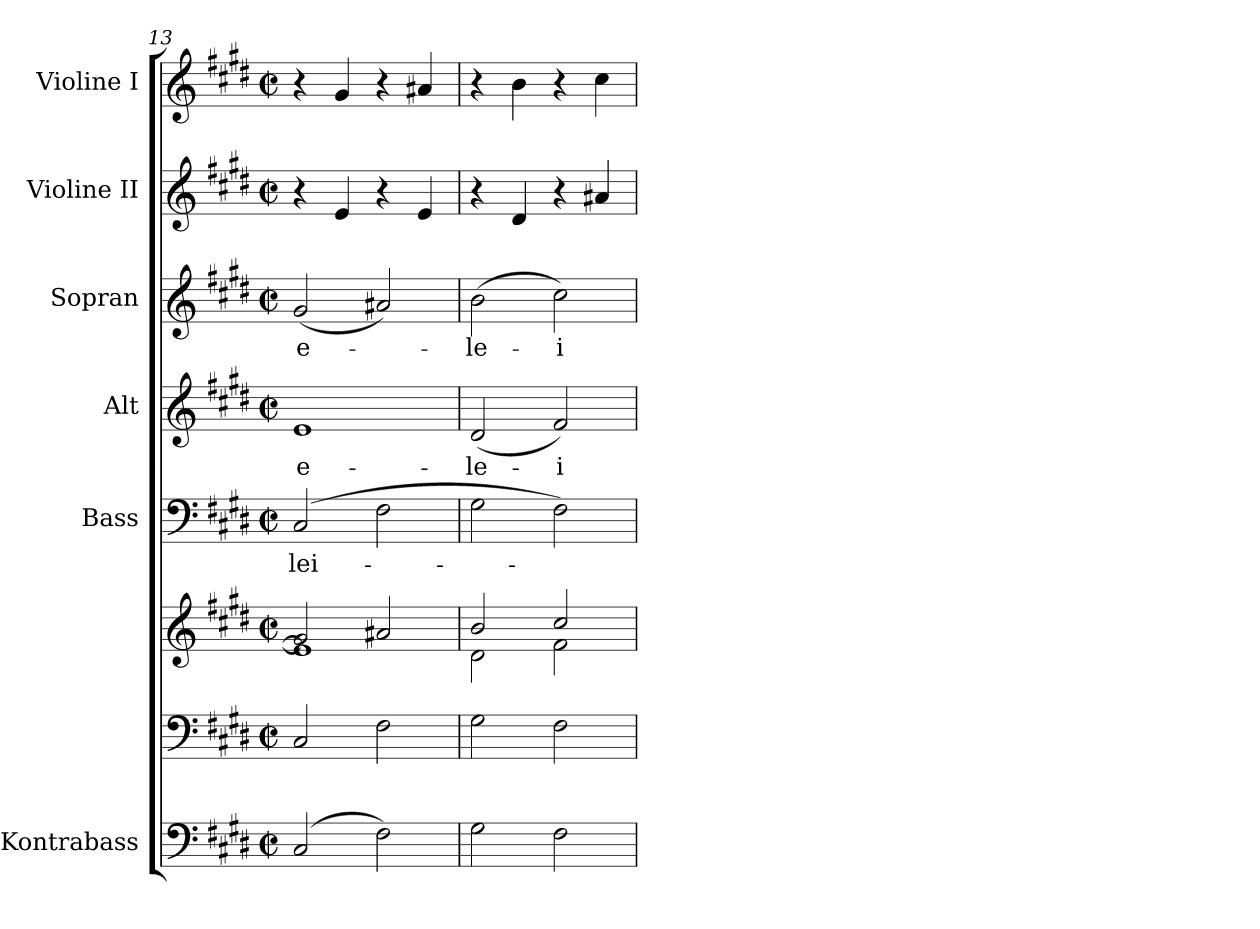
**kern	**kern	**kern	**kern	**text	**kern	**text	**kern	**text	**kern	**kern
*part7	*part6	*part6	*part5	*part5	*part4	*part4	*part3	*part3	*part2	*part1
*staff8	*staff7	*staff6	*staff5	*staff5	*staff4	*staff4	*staff3	*staff3	*staff2	*staff1
*I"Kontrabass	*	*	*I"Bass	*	*I"Alt	*	*I"Sopran	*	*I"Violine II	*I"Violine I
*I'Kb.	*	*	*I'B.	*	*I'A.	*	*I'S.	*	*I'Vl. II	*I'Vl. I
*clefF4	*clefF4	*clefG2	*clefF4	*	*clefG2	*	*clefG2	*	*clefG2	*clefG2
*ITrd7c12	*	*	*	*	*	*	*	*	*	*
*k[f#c#g#d#]	*k[f#c#g#d#]	*k[f#c#g#d#]	*k[f#c#g#d#]	*	*k[f#c#g#d#]	*	*k[f#c#g#d#]	*	*k[f#c#g#d#]	*k[f#c#g#d#]
*E:	*E:	*E:	*E:	*	*E:	*	*E:	*	*E:	*E:
*M2/2	*M2/2	*M2/2	*M2/2	*	*M2/2	*	*M2/2	*	*M2/2	*M2/2
*met(c|)	*met(c|)	*met(c|)	*met(c|)	*	*met(c|)	*	*met(c|)	*	*met(c|)	*met(c|)
=13	=13	=13	=13	=13	=13	=13	=13	=13	=13	=13
*	*	*^	*	*	*	*	*	*	*	*
!	!	!	!	!	!LO:LY:b	!	!LO:LY:b	!	!LO:LY:b	!	!
(2CC#/	2C#/	2g#/]	1e]	(2C#/	-lei-	1e	e-	(<2g#/	e-	4r	4r
.	.	.	.	.	.	.	.	.	.	4e/	4g#/
2FF#\)	2F#\	2a#X/	.	2F#\	.	.	.	2a#X/)	.	4r	4r
.	.	.	.	.	.	.	.	.	.	4e/	4a#X/
=14	=14	=14	=14	=14	=14	=14	=14	=14	=14	=14	=14
!	!	!	!	!	!	!	!LO:LY:b	!	!LO:LY:b	!	!
2GG#\	2G#\	2b/	2d#\	2G#\	.	(<2d#/	-le-	(>2b\	-le-	4r	4r
.	.	.	.	.	.	.	.	.	.	4d#/	4b\
!	!	!	!	!	!	!	!LO:LY:b	!	!LO:LY:b	!	!
2FF#\	2F#\	2cc#/	2f#\	2F#\)	.	2f#/)	-i-	2cc#\)	-i-	4r	4r
.	.	.	.	.	.	.	.	.	.	4a#X/	4cc#\
*	*	*v	*v	*	*	*	*	*	*	*	*
=	=	=	=	=	=	=	=	=	=	=
*-	*-	*-	*-	*-	*-	*-	*-	*-	*-	*-
